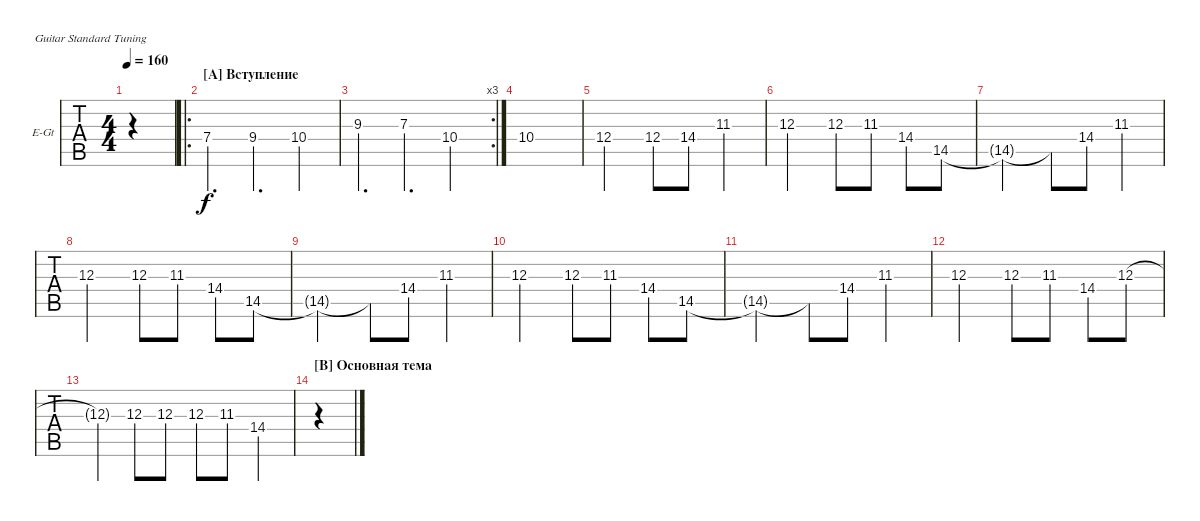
\bracketExtendMode groupsimilarinstruments
\firstSystemTrackNameOrientation horizontal
\otherSystemsTrackNameOrientation horizontal
\track ("Electric Guitar" "E-Gt") {instrument distortionguitar}
\staff {tabs}
\tuning (E4 B3 G3 D3 A2 E2)
\ts (4 4)
\tempo 160
\clef g2
\ks c
|
\ro
\section ("A" "Вступление")
\scale
0.498069 7.4.4{d} 9.4.4{d} 10.4.4 |
\rc 3
\scale
0.262548 9.3.4{d} 7.3.4{d} 10.4.4 |
\scale
0.239382 10.4.1 |
\scale
0.333333 12.4.2 12.4.8 14.4.8 11.3.4 |
\scale
0.333333 12.3.2 12.3.8 11.3.8 14.4.8 14.5.8 |
\scale
0.333333 14.5{t}.2 14.5{t}.8 14.4.8 11.3.4 |
\scale
0.333333 12.3.2 12.3.8 11.3.8 14.4.8 14.5.8 |
\scale
0.333333 14.5{t}.2 14.5{t}.8 14.4.8 11.3.4 |
\scale
0.333333 12.3.2 12.3.8 11.3.8 14.4.8 14.5.8 |
\scale
0.333333 14.5{t}.2 14.5{t}.8 14.4.8 11.3.4 |
\scale
0.333333 12.3.2 12.3.8 11.3.8 14.4.8 12.3.8 |
\scale
0.333333 12.3{t}.4 12.3.8 12.3.8 12.3.8 11.3.8 14.4.4 |
\section ("B" "Основная тема")
\scale
0.333333 |
\scale
0.333333 |
\scale
0.333333
